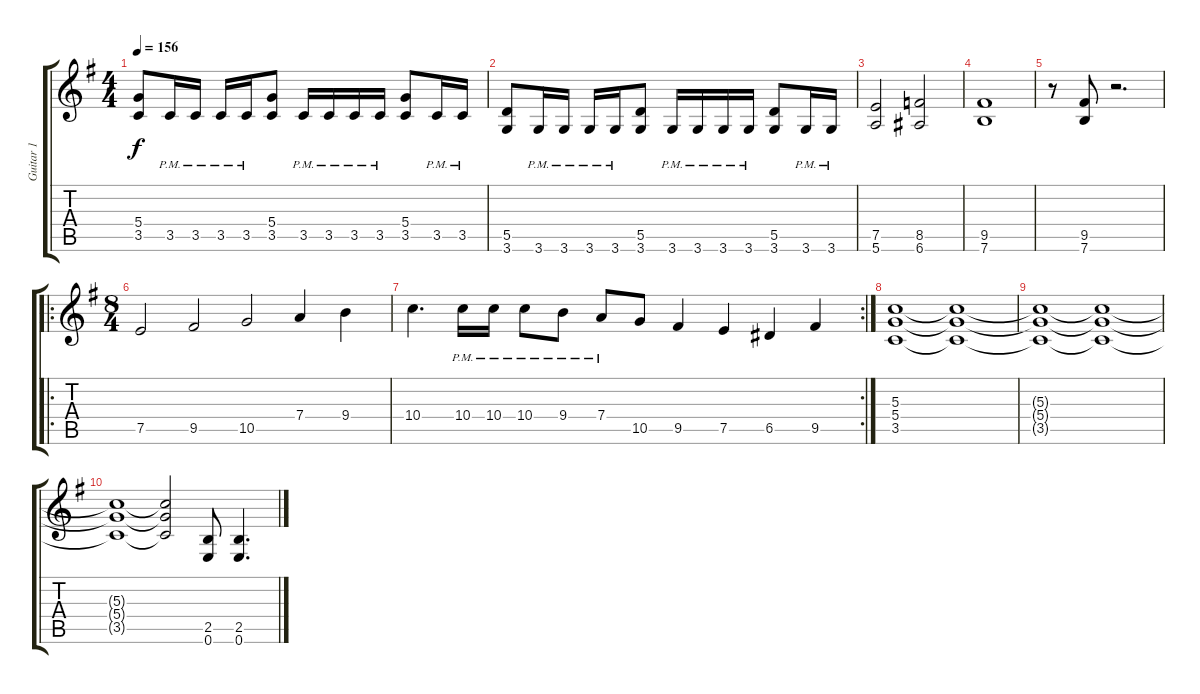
\track ("Guitar 1" "Guitar 1") {instrument distortionguitar}
\staff {score tabs}
\tuning (E4 B3 G3 D3 A2 E2) {hide}
\ts (4 4)
\tempo 156
\clef g2
\ks g
(5.4 3.5).8{dy f} 3.5{pm}.16 3.5{pm}.16 3.5{pm}.16 3.5{pm}.16 (5.4 3.5).8 3.5{pm}.16 3.5{pm}.16 3.5{pm}.16 3.5{pm}.16 (5.4 3.5).8 3.5{pm}.16 3.5{pm}.16 |
(5.5 3.6).8 3.6{pm}.16 3.6{pm}.16 3.6{pm}.16 3.6{pm}.16 (5.5 3.6).8 3.6{pm}.16 3.6{pm}.16 3.6{pm}.16 3.6{pm}.16 (5.5 3.6).8 3.6{pm}.16 3.6{pm}.16 |
(7.5 5.6).2 (8.5 6.6).2 |
(9.5 7.6).1 |
r.8 (9.5 7.6).8 r.2{d} |
\ro
\ts (8 4)
7.5.2 9.5.2 10.5.2 7.4.4 9.4.4 |
\rc 2
10.4.4{d} 10.4{pm}.16 10.4{pm}.16 10.4{pm}.8 9.4{pm}.8 7.4{pm}.8 10.5.8 9.5.4 7.5.4 6.5.4 9.5.4 |
(5.3 5.4 3.5).1 (5.3{t} 5.4{t} 3.5{t}).1 |
(5.3{t} 5.4{t} 3.5{t}).1 (5.3{t} 5.4{t} 3.5{t}).1 |
(5.3{t} 5.4{t} 3.5{t}).1 (5.3{t} 5.4{t} 3.5{t}).2 (2.5 0.6).8 (2.5 0.6).4{d}
